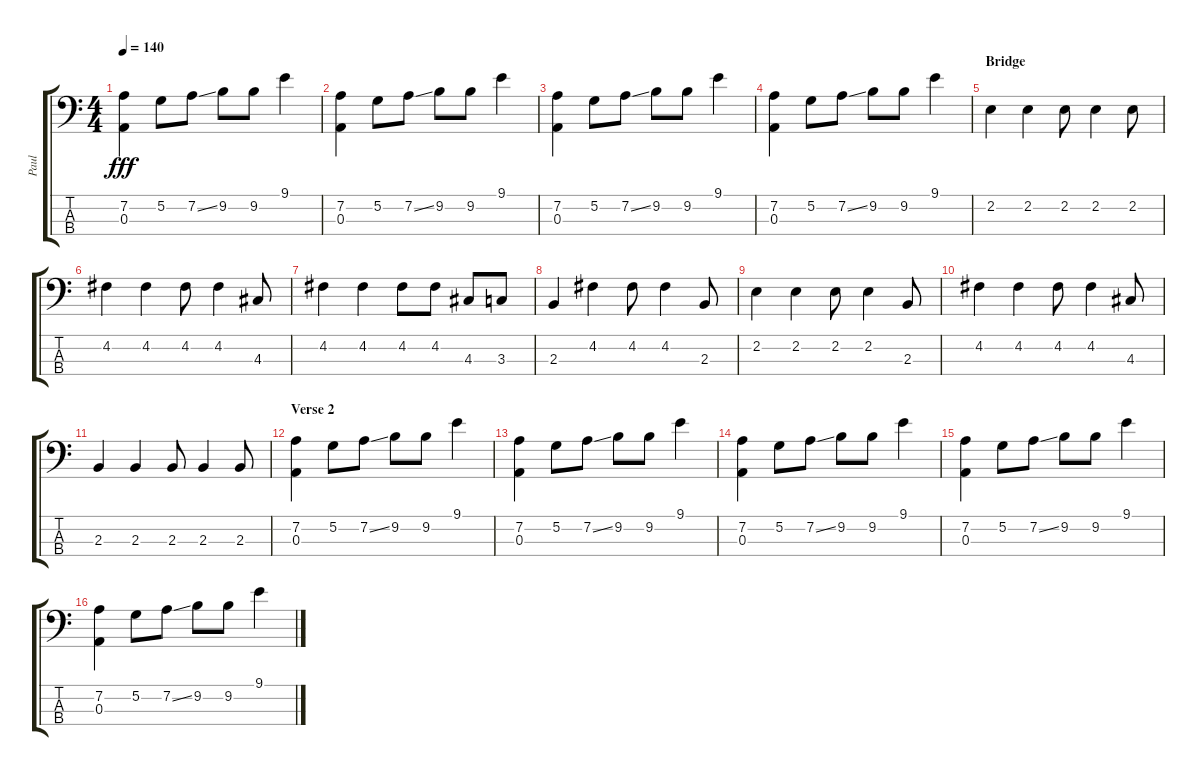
\track ("Paul" "Paul") {instrument electricbasspick}
\staff {score tabs}
\tuning (G2 D2 A1 E1) {hide}
\ts (4 4)
\tempo 140
\clef f4
\ks c
(7.2 0.3).4{dy fff} 5.2.8 7.2{ss}.8 9.2.8 9.2.8 9.1.4 |
(7.2 0.3).4 5.2.8 7.2{ss}.8 9.2.8 9.2.8 9.1.4 |
(7.2 0.3).4 5.2.8 7.2{ss}.8 9.2.8 9.2.8 9.1.4 |
(7.2 0.3).4 5.2.8 7.2{ss}.8 9.2.8 9.2.8 9.1.4 |
\section ("" "Bridge")
2.2.4 2.2.4 2.2.8 2.2.4 2.2.8 |
4.2.4 4.2.4 4.2.8 4.2.4 4.3.8 |
4.2.4 4.2.4 4.2.8 4.2.8 4.3.8 3.3.8 |
2.3.4 4.2.4 4.2.8 4.2.4 2.3.8 |
2.2.4 2.2.4 2.2.8 2.2.4 2.3.8 |
4.2.4 4.2.4 4.2.8 4.2.4 4.3.8 |
2.3.4 2.3.4 2.3.8 2.3.4 2.3.8 |
\section ("" "Verse 2")
(7.2 0.3).4 5.2.8 7.2{ss}.8 9.2.8 9.2.8 9.1.4 |
(7.2 0.3).4 5.2.8 7.2{ss}.8 9.2.8 9.2.8 9.1.4 |
(7.2 0.3).4 5.2.8 7.2{ss}.8 9.2.8 9.2.8 9.1.4 |
(7.2 0.3).4 5.2.8 7.2{ss}.8 9.2.8 9.2.8 9.1.4 |
(7.2 0.3).4 5.2.8 7.2{ss}.8 9.2.8 9.2.8 9.1.4
